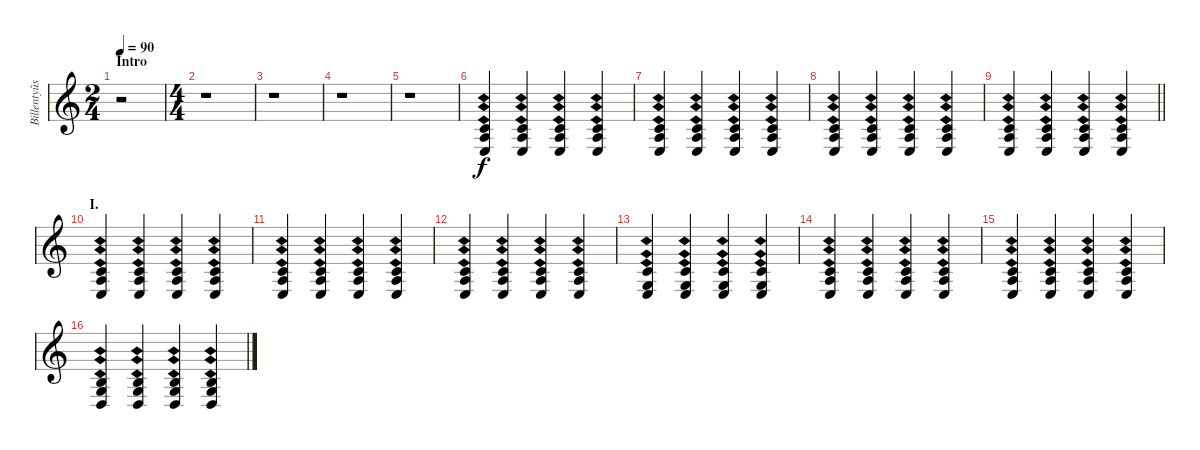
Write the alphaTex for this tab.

\track ("Billentyûs 2 violin-ban (Jon Lord)" "Billentyûs") {instrument electricgrandpiano}
\staff {score}
\tuning (E4 B3 G3 D3 A2 E2 B1) {hide}
\ts (2 4)
\section ("" "Intro")
\tempo 90
\clef g2
\ks c
r.2{dy f instrument electricgrandpiano} |
\ts (4 4)
r.1 |
r.1 |
r.1 |
r.1 |
(1.2{ph 12} 2.3{ph 12} 2.4{ph 12}).4 (1.2{ph 12} 2.3{ph 12} 2.4{ph 12}).4 (1.2{ph 12} 2.3{ph 12} 2.4{ph 12}).4 (1.2{ph 12} 2.3{ph 12} 2.4{ph 12}).4 |
(1.2{ph 12} 2.3{ph 12} 2.4{ph 12}).4 (1.2{ph 12} 2.3{ph 12} 2.4{ph 12}).4 (1.2{ph 12} 2.3{ph 12} 2.4{ph 12}).4 (1.2{ph 12} 2.3{ph 12} 2.4{ph 12}).4 |
(1.2{ph 12} 2.3{ph 12} 2.4{ph 12}).4 (1.2{ph 12} 2.3{ph 12} 2.4{ph 12}).4 (1.2{ph 12} 2.3{ph 12} 2.4{ph 12}).4 (1.2{ph 12} 2.3{ph 12} 2.4{ph 12}).4 |
\barLineRight lightlight
(1.2{ph 12} 2.3{ph 12} 2.4{ph 12}).4 (1.2{ph 12} 2.3{ph 12} 2.4{ph 12}).4 (1.2{ph 12} 2.3{ph 12} 2.4{ph 12}).4 (1.2{ph 12} 2.3{ph 12} 2.4{ph 12}).4 |
\section ("" "I.")
(1.2{ph 12} 2.3{ph 12} 2.4{ph 12}).4 (1.2{ph 12} 2.3{ph 12} 2.4{ph 12}).4 (1.2{ph 12} 2.3{ph 12} 2.4{ph 12}).4 (1.2{ph 12} 2.3{ph 12} 2.4{ph 12}).4 |
(1.2{ph 12} 2.3{ph 12} 2.4{ph 12}).4 (1.2{ph 12} 2.3{ph 12} 2.4{ph 12}).4 (1.2{ph 12} 2.3{ph 12} 2.4{ph 12}).4 (1.2{ph 12} 2.3{ph 12} 2.4{ph 12}).4 |
(1.2{ph 12} 2.3{ph 12} 2.4{ph 12}).4 (1.2{ph 12} 2.3{ph 12} 2.4{ph 12}).4 (1.2{ph 12} 2.3{ph 12} 2.4{ph 12}).4 (1.2{ph 12} 2.3{ph 12} 2.4{ph 12}).4 |
(1.2{ph 12} 0.3{ph 12} 2.4{ph 12}).4 (1.2{ph 12} 0.3{ph 12} 2.4{ph 12}).4 (1.2{ph 12} 0.3{ph 12} 2.4{ph 12}).4 (1.2{ph 12} 0.3{ph 12} 2.4{ph 12}).4 |
(1.2{ph 12} 2.3{ph 12} 2.4{ph 12}).4 (1.2{ph 12} 2.3{ph 12} 2.4{ph 12}).4 (1.2{ph 12} 2.3{ph 12} 2.4{ph 12}).4 (1.2{ph 12} 2.3{ph 12} 2.4{ph 12}).4 |
(1.2{ph 12} 2.3{ph 12} 2.4{ph 12}).4 (1.2{ph 12} 2.3{ph 12} 2.4{ph 12}).4 (1.2{ph 12} 2.3{ph 12} 2.4{ph 12}).4 (1.2{ph 12} 2.3{ph 12} 2.4{ph 12}).4 |
(0.2{ph 12} 0.3{ph 12} 0.4{ph 12}).4 (0.2{ph 12} 0.3{ph 12} 0.4{ph 12}).4 (0.2{ph 12} 0.3{ph 12} 0.4{ph 12}).4 (0.2{ph 12} 0.3{ph 12} 0.4{ph 12}).4
